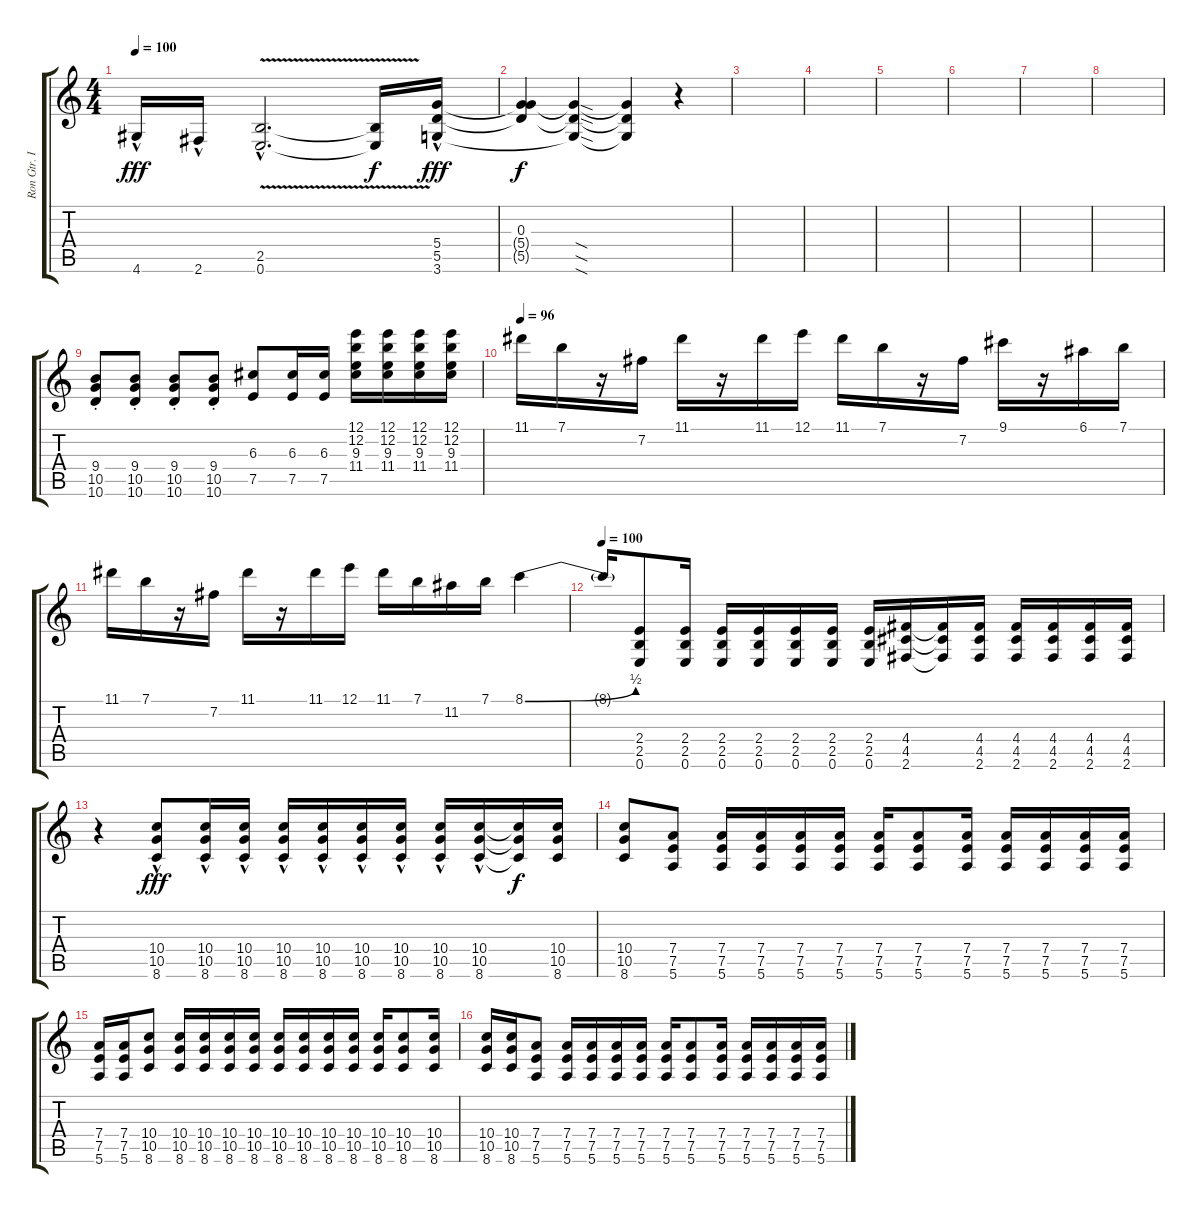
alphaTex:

\track ("Ron Gtr. II" "Ron Gtr. I") {instrument overdrivenguitar}
\staff {score tabs}
\tuning (E4 B3 G3 D3 A2 E2) {hide}
\ts (4 4)
\tempo 100
\clef g2
\ks c
4.6{hac}.16{dy fff} 2.6{hac}.16 (2.5 0.6{v hac}).2{d} (2.5{t} 0.6{t}).16{dy f} (5.4{hac} 5.5{hac} 3.6{hac}).16{dy fff} |
(0.3 5.4{t} 5.5{t}).4{dy f} (5.4{sod t} 5.5{sod t} 3.6{sod t}).4 (5.4{t} 5.5{t} 3.6{t}).4 r.4 |
|
|
|
|
|
|
(9.4{st} 10.5{st} 10.6{st}).8 (9.4{st} 10.5{st} 10.6{st}).8 (9.4{st} 10.5{st} 10.6{st}).8 (9.4{st} 10.5{st} 10.6{st}).8 (6.3 7.5).8 (6.3 7.5).16 (6.3 7.5).16 (12.1 12.2 9.3 11.4).16 (12.1 12.2 9.3 11.4).16 (12.1 12.2 9.3 11.4).16 (12.1 12.2 9.3 11.4).16 |
\tempo 96
11.1.16 7.1.16 r.16 7.2.16 11.1.16 r.16 11.1.16 12.1.16 11.1.16 7.1.16 r.16 7.2.16 9.1.16 r.16 6.1.16 7.1.16 |
11.1.16 7.1.16 r.16 7.2.16 11.1.16 r.16 11.1.16 12.1.16 11.1.16 7.1.16 11.2.16 7.1.16 8.1{be (bend 0 0 60 2)}.4 |
\tempo 100
8.1{t}.16 (2.4 2.5 0.6).8 (2.4 2.5 0.6).16 (2.4 2.5 0.6).16 (2.4 2.5 0.6).16 (2.4 2.5 0.6).16 (2.4 2.5 0.6).16 (2.4 2.5 0.6).16 (4.4 4.5 2.6).16 (4.4{t} 4.5{t} 2.6{t}).16 (4.4 4.5 2.6).16 (4.4 4.5 2.6).16 (4.4 4.5 2.6).16 (4.4 4.5 2.6).16 (4.4 4.5 2.6).16 |
r.4 (10.4{hac} 10.5{hac} 8.6{hac}).8{dy fff} (10.4{hac} 10.5{hac} 8.6{hac}).16 (10.4{hac} 10.5{hac} 8.6{hac}).16 (10.4{hac} 10.5{hac} 8.6{hac}).16 (10.4{hac} 10.5{hac} 8.6{hac}).16 (10.4{hac} 10.5{hac} 8.6{hac}).16 (10.4{hac} 10.5{hac} 8.6{hac}).16 (10.4{hac} 10.5{hac} 8.6{hac}).16 (10.4{hac} 10.5{hac} 8.6{hac}).16 (10.4{t} 10.5{t} 8.6{t}).16{dy f} (10.4 10.5 8.6).16 |
(10.4 10.5 8.6).8 (7.4 7.5 5.6).8 (7.4 7.5 5.6).16 (7.4 7.5 5.6).16 (7.4 7.5 5.6).16 (7.4 7.5 5.6).16 (7.4 7.5 5.6).16 (7.4 7.5 5.6).8 (7.4 7.5 5.6).16 (7.4 7.5 5.6).16 (7.4 7.5 5.6).16 (7.4 7.5 5.6).16 (7.4 7.5 5.6).16 |
(7.4 7.5 5.6).16 (7.4 7.5 5.6).16 (10.4 10.5 8.6).8 (10.4 10.5 8.6).16 (10.4 10.5 8.6).16 (10.4 10.5 8.6).16 (10.4 10.5 8.6).16 (10.4 10.5 8.6).16 (10.4 10.5 8.6).16 (10.4 10.5 8.6).16 (10.4 10.5 8.6).16 (10.4 10.5 8.6).16 (10.4 10.5 8.6).8 (10.4 10.5 8.6).16 |
(10.4 10.5 8.6).16 (10.4 10.5 8.6).16 (7.4 7.5 5.6).8 (7.4 7.5 5.6).16 (7.4 7.5 5.6).16 (7.4 7.5 5.6).16 (7.4 7.5 5.6).16 (7.4 7.5 5.6).16 (7.4 7.5 5.6).8 (7.4 7.5 5.6).16 (7.4 7.5 5.6).16 (7.4 7.5 5.6).16 (7.4 7.5 5.6).16 (7.4 7.5 5.6).16
